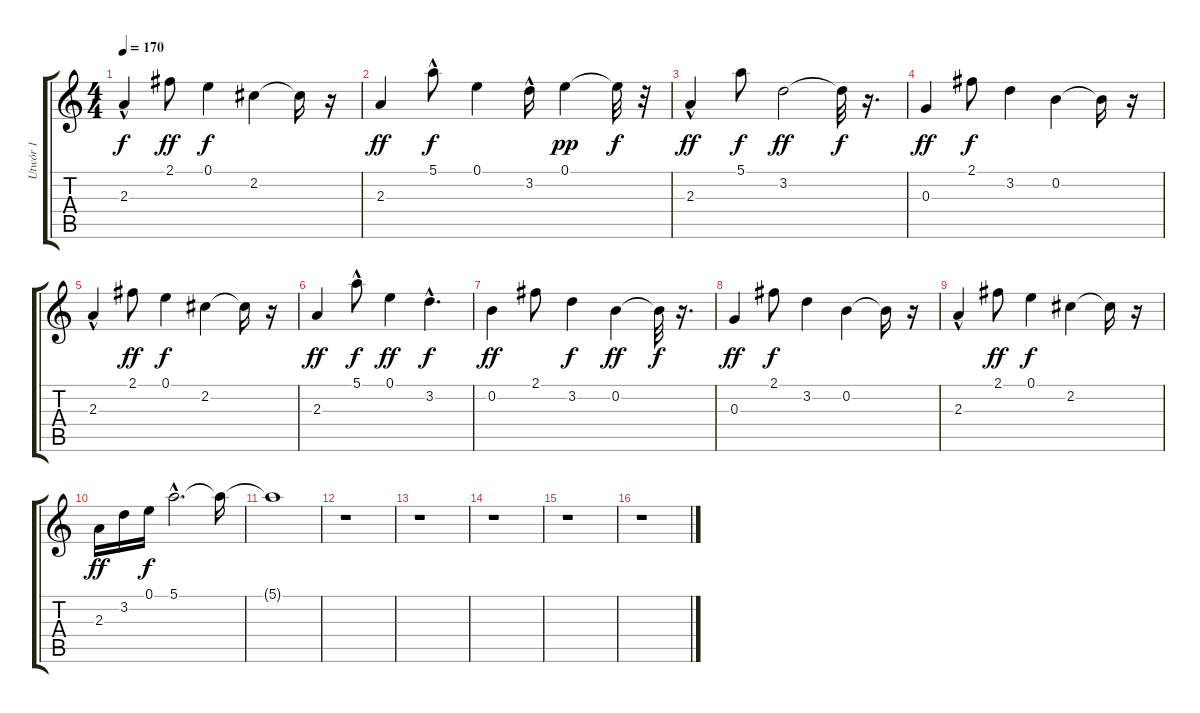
\track ("Utwór 1" "Utwór 1") {instrument electricguitarclean}
\staff {score tabs}
\tuning (E4 B3 G3 D3 A2 E2) {hide}
\ts (4 4)
\tempo 170
\clef g2
\ks c
2.3{hac}.4{dy f} 2.1.8{dy ff} 0.1.4{dy f} 2.2.4 2.2{t}.16 r.16 |
2.3.4{dy ff} 5.1{hac}.8{dy f} 0.1.4 3.2{hac}.16 0.1.4{dy pp} 0.1{t}.32{dy f} r.32 |
2.3{hac}.4{dy ff} 5.1.8{dy f} 3.2.2{dy ff} 3.2{t}.32{dy f} r.16{d} |
0.3.4{dy ff} 2.1.8{dy f} 3.2.4 0.2.4 0.2{t}.16 r.16 |
2.3{hac}.4 2.1.8{dy ff} 0.1.4{dy f} 2.2.4 2.2{t}.16 r.16 |
2.3.4{dy ff} 5.1{hac}.8{dy f} 0.1.4{dy ff} 3.2{hac}.4{d dy f} |
0.2.4{dy ff} 2.1.8 3.2.4{dy f} 0.2.4{dy ff} 0.2{t}.32{dy f} r.16{d} |
0.3.4{dy ff} 2.1.8{dy f} 3.2.4 0.2.4 0.2{t}.16 r.16 |
2.3{hac}.4 2.1.8{dy ff} 0.1.4{dy f} 2.2.4 2.2{t}.16 r.16 |
2.3.16{dy ff} 3.2.16 0.1.16{dy f} 5.1{hac}.2{d} 5.1{t}.16 |
5.1{t}.1 |
r.1 |
r.1 |
r.1 |
r.1 |
r.1
